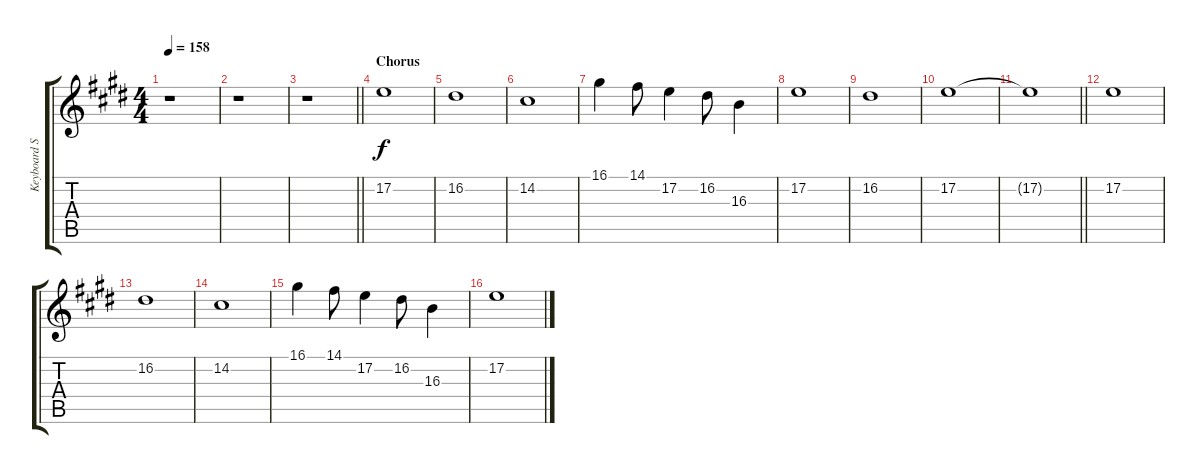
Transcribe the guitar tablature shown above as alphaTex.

\track ("Keyboard Synth" "Keyboard S") {instrument lead2sawtooth}
\staff {score tabs}
\tuning (E4 B3 G3 D3 A2 E2) {hide}
\ts (4 4)
\tempo 158
\clef g2
\ks c#minor
r.1{dy f} |
\ks e
r.1 |
\barLineRight lightlight
\ks c#minor
r.1 |
\section ("" "Chorus")
\ks e
17.2.1 |
\ks c#minor
16.2.1 |
14.2.1 |
16.1.4 14.1.8 17.2.4 16.2.8 16.3.4 |
\ks e
17.2.1 |
\ks c#minor
16.2.1 |
17.2.1 |
\barLineRight lightlight
17.2{t}.1 |
\ks e
17.2.1 |
\ks c#minor
16.2.1 |
14.2.1 |
16.1.4 14.1.8 17.2.4 16.2.8 16.3.4 |
\ks e
17.2.1
